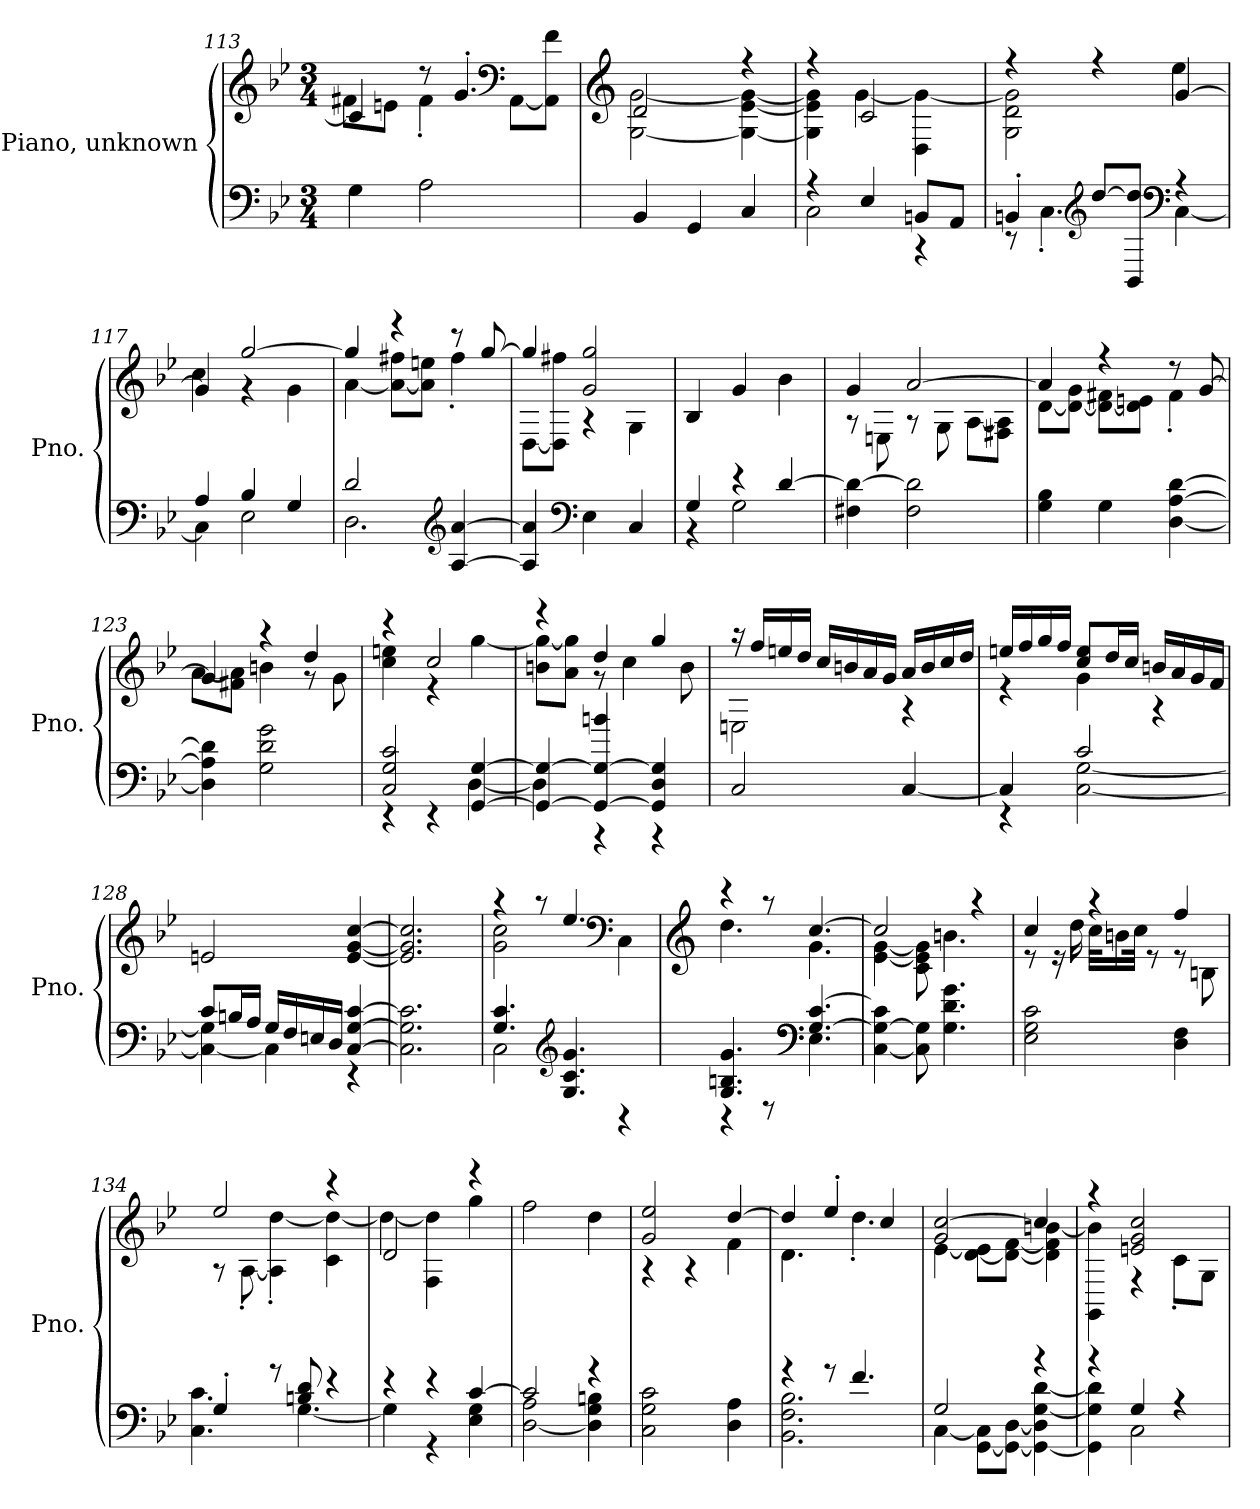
**kern	**kern
*part1	*part1
*staff2	*staff1
*I"Piano, unknown	*
*I'Pno.	*
*clefF4	*clefG2
*k[b-e-]	*k[b-e-]
*M3/4	*M3/4
=113	=113
*	*^
4G\	4c/]	8f#X\L
.	.	8en\J
2A\	8r	4f#'\
.	4.g'/	.
*	*clefF4	*
.	.	[8AA\L
.	.	8AA\] 8f#\J
=114	=114	=114
*	*clefG2	*
4BB-/	2d/	[2G\ [2g\
4GG/	.	.
4C/	4r	4G\_ [4e-\ 4g\_
=115	=115	=115
*^	*	*
4r	2C\	4r	4G\] 4e-\] 4g\]
4E-/	.	2c/	[4g\
8BBn/L	4r	.	4D\ 4g\_
8AA/J	.	.	.
!!LO:LB:g=z	!!
=116	=116	=116	=116
4BBn'/	8r	4r	2G\ 2d\ 2g\]
.	4.C'\	.	.
*clefG2	*	*	*
[8dd/L	.	4r	.
8BB/ 8dd/]J	.	.	.
*clefF4	*	*	*
4r	[4C\	[4g/	4ee-\
=117	=117	=117	=117
4A/	4C\]	4g/]	4cc\
4B-/	2E-\	[2gg/	4r
4G/	.	.	4g\
=118	=118	=118	=118
2d/	2.D\	4gg/]	[4a\
.	.	4r	8a\_ 8ff#X\L
.	.	.	8a\] 8een\J
*clefG2	*	*	*
[4A/ [4a/	.	8r	4ff#'\
.	.	[8gg/	.
*v	*v	*	*
=119	=119	=119
4A/] 4a/]	4gg/]	[8D\L
.	.	8D\] 8ff#X\J
*clefF4	*	*
4E-\	2g/ 2gg/	4r
4C/	.	4G\
*	*v	*v
=120	=120
*^	*
4G/	4r	4B-/
4r	2G\	4g/
[4d/	.	4b-\
*v	*v	*
=121	=121
*	*^
4F#X\ 4d\_	4g/	8r
.	.	8En\
2F#\ 2d\]	[2a/	8r
.	.	8G\
.	.	[8A\L
.	.	8F#X\ 8A\]J
!!LO:LB:g=z	!!
=122	=122	=122
4G\ 4B-\	4a/]	[8d\L
.	.	8d\_ 8g\J
4G\	4r	8d\_ 8f#X\L
.	.	8d\] 8en\J
[4D\ [4A\ [4d\	8r	4f#'\
.	[8g/	.
=123	=123	=123
4D\] 4A\] 4d\]	4g/]	[8a\L
.	.	8f#X\ 8a\]J
2G\ 2d\ 2g\	4r	4bn\
.	4dd/	8r
.	.	8g\
=124	=124	=124
*^	*	*
2C/ 2G/ 2c/	4r	4r	4cc\ 4een\
.	4r	2cc/	4r
[4GG/ [4G/	[4D\	.	[4gg\
=125	=125	=125	=125
4GG/_ 4G/_	4D\]	4r	8bn\ 8gg\_L
.	.	.	8a\ 8gg\]J
4GG/_ 4G/_ 4bn/	4r	4dd/	8r
.	.	.	4cc\
4GG/] 4D/ 4G/]	4r	4gg/	.
.	.	.	8b\
*v	*v	*	*
=126	=126	=126
2C/	16r	2En\
.	16ff/LL	.
.	16een/	.
.	16dd/JJ	.
.	16cc/LL	.
.	16bn/	.
.	16a/	.
.	16g/JJ	.
[4C/	16a/LL	4r
.	16b/	.
.	16cc/	.
.	16dd/JJ	.
!!LO:LB:g=z	!!
=127	=127	=127
*^	*	*
4C/]	4r	16een/LL	4r
.	.	16ff/	.
.	.	16gg/	.
.	.	16ff/JJ	.
2c/	[2C\ [2G\	8cc/ 8ee/L	4g\
.	.	16dd/L	.
.	.	16cc/JJ	.
.	.	16bn/LL	4r
.	.	16a/	.
.	.	16g/	.
.	.	16f/JJ	.
*	*	*v	*v
=128	=128	=128
8c/L	4C\_ 4G\]	2en/
16Bn/L	.	.
16A/JJ	.	.
16G/LL	4C\]	.
16F/	.	.
16En/	.	.
16D/JJ	.	.
[4C/ [4G/ [4c/	4r	[4e/ [4g/ [4cc/
*v	*v	*
=129	=129
2.C\] 2.G\] 2.c\]	2.e/] 2.g/] 2.cc/]
=130	=130
*^	*^
4.G/ 4.c/	2C\	4r	2g\ 2cc\
.	.	8r	.
*clefG2	*	*	*
4.G/ 4.c/ 4.g/	.	4.ee-/	.
*	*	*clefF4	*
.	4r	.	4C\
=131	=131	=131	=131
*	*	*clefG2	*
4.G/ 4.Bn/ 4.g/	4r	4r	4.dd\
.	8r	8r	.
*clefF4	*	*	*
[4.G/ [4.c/	4.E-\	[4.cc/	4.g\
*v	*v	*	*
!!LO:PB:g=z	!!
=132	=132	=132
[4C\ 4G\_ 4c\]	2cc/]	[4e-\ [4g\
8C\] 8G\]	.	8c\ 8e-\] 8g\]
4.G\ 4.d\ 4.g\	.	4.bn\
.	4r	.
=133	=133	=133
2E-\ 2G\ 2c\	4cc/	8r
.	.	16r
.	.	16dd\
.	4r	32cc\KLL
.	.	16bn\
.	.	32cc\JJk
.	.	8r
4D\ 4F\	4ff/	8r
.	.	8Bn\
=134	=134	=134
*^	*	*
4G'/	4.C\ 4.c\	2ee-/	8r
.	.	.	[8A'\
8r	.	.	4A\]' [4dd\'
8Bn/ 8d/	[4.G\	.	.
4r	.	4r	4c\ 4dd\_
=135	=135	=135	=135
4r	4G\]	2d/	4dd\_
4r	4r	.	4F\ 4dd\]
[4c/	4E-\ 4G\	4r	4gg\
*	*	*v	*v
=136	=136	=136
2c/]	[2D\ 2A\	2ff\
4r	4D\] 4G\ 4Bn\	4dd\
*v	*v	*
=137	=137
*	*^
2C\ 2G\ 2c\	2g/ 2ee-/	4r
.	.	4r
4D\ 4A\	[4dd/	4f\
=138	=138	=138
*^	*	*
4r	2.BB-\ 2.F\ 2.B-\	4dd/]	4.d\
8r	.	4ee-'/	.
4.f/	.	.	4.dd'\
.	.	4cc/	.
!!LO:LB:g=z	!!
=139	=139	=139	=139
2G/	[4C\	2g/ [2cc/	[4e-\
.	[8GG\ 8C\]L	.	[8d\ 8e-\]L
.	8GG\_ [8D\J	.	8d\_ [8f\J
4r	4GG\_ 4D\] [4G\ [4d\	4cc/]	4d\] 4f\] [4bn\
=140	=140	=140	=140
4r	4GG\] 4G\] 4d\]	4r	4GG\ 4b\]
4G/	2C\	2en/ 2g/ 2cc/	4r
4r	.	.	8c'\L
.	.	.	8G\J
*v	*v	*	*
*	*v	*v
=	=
*-	*-
